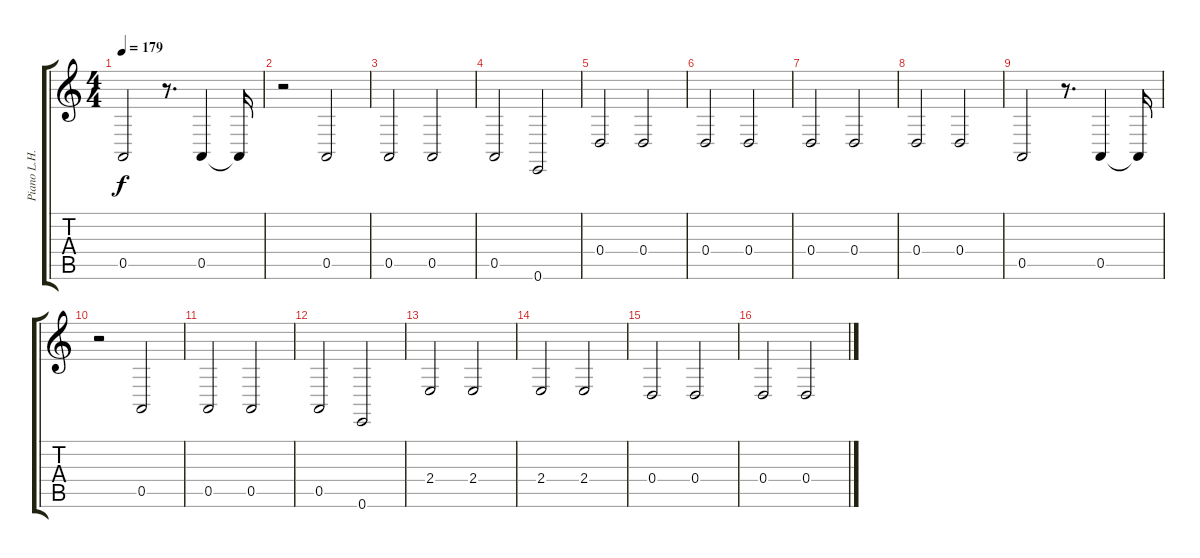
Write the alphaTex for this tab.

\track ("Piano L.H." "Piano L.H.") {instrument acousticgrandpiano}
\staff {score tabs}
\tuning (E4 B3 G3 D3 A2 E2) {hide}
\ts (4 4)
\tempo 179
\clef g2
\ks c
0.5.2{dy f} r.8{d} 0.5.4 0.5{t}.16 |
r.2 0.5.2 |
0.5.2 0.5.2 |
0.5.2 0.6.2 |
0.4.2 0.4.2 |
0.4.2 0.4.2 |
0.4.2 0.4.2 |
0.4.2 0.4.2 |
0.5.2 r.8{d} 0.5.4 0.5{t}.16 |
r.2 0.5.2 |
0.5.2 0.5.2 |
0.5.2 0.6.2 |
2.4.2 2.4.2 |
2.4.2 2.4.2 |
0.4.2 0.4.2 |
0.4.2 0.4.2
